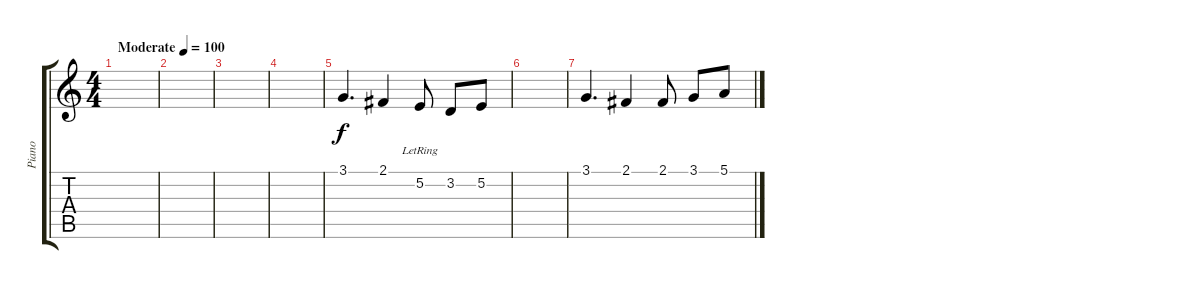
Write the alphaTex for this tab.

\track ("Piano" "Piano") {instrument electricgrandpiano}
\staff {score tabs}
\tuning (E4 B3 G3 D3 A2 E2) {hide}
\ts (4 4)
\tempo (100 "Moderate")
\clef g2
\ks c
|
|
|
|
3.1.4{d} 2.1.4 5.2{lr}.8 3.2.8 5.2.8 |
|
3.1.4{d} 2.1.4 2.1.8 3.1.8 5.1.8
